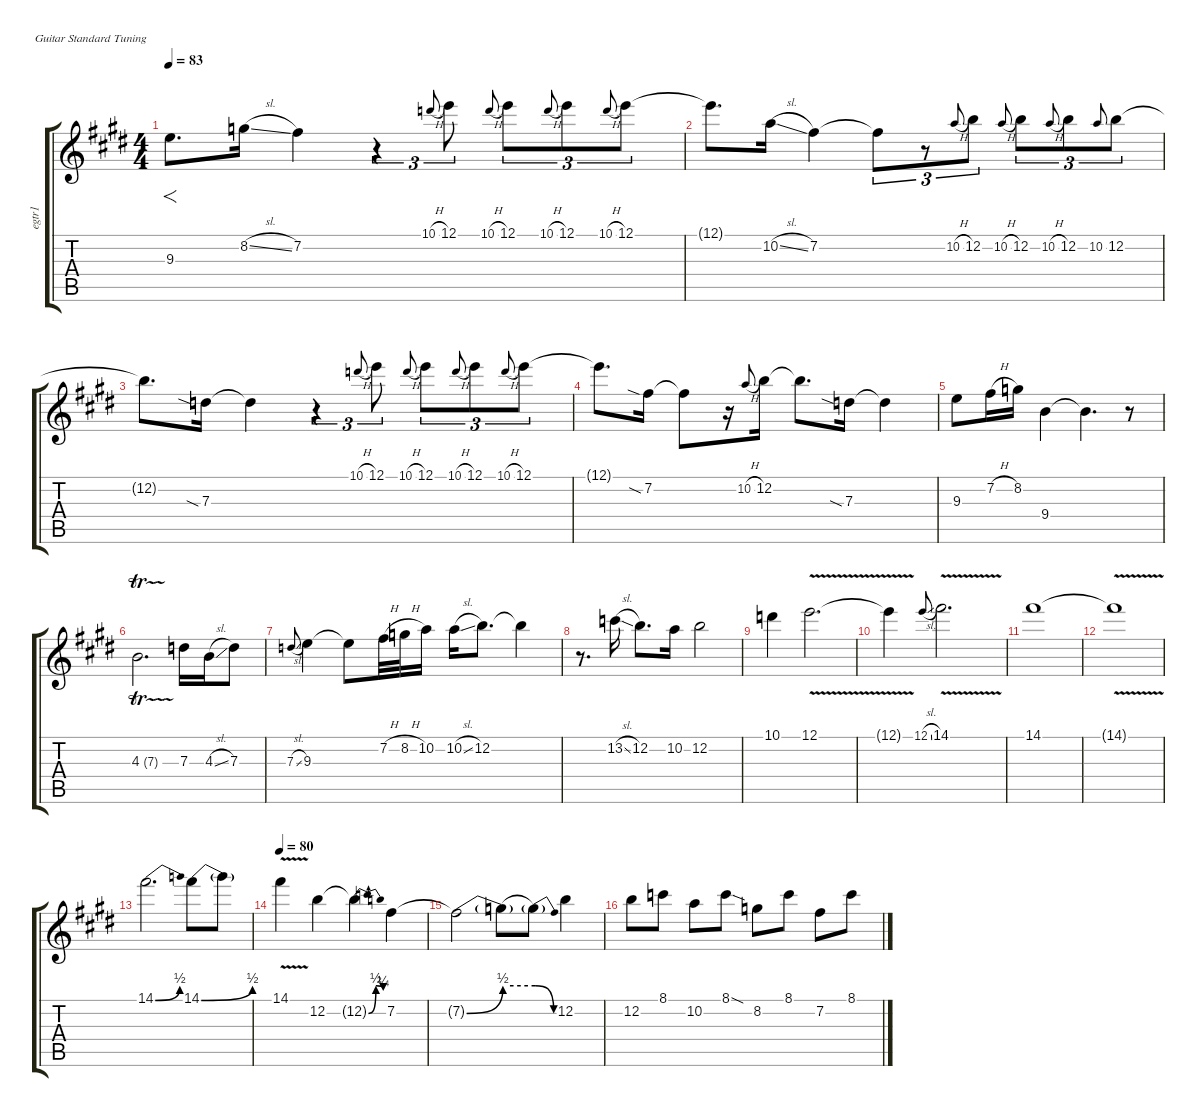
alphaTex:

\defaultSystemsLayout 4
\hideDynamics
\bracketExtendMode groupsimilarinstruments
\otherSystemsTrackNameOrientation horizontal
\chordDiagramsInScore
\track ("E.Guitar I" "egtr1") {instrument electricpiano1}
\staff {score tabs}
\tuning (E4 B3 G3 D3 A2 E2)
\displaytranspose 12
\ts (4 4)
\tempo 83
\clef g2
\scale
1.22038
\ks e
9.3{acc forcenatural}.8{f d dy mf} 8.2{sl acc forcenatural}.16 7.2{acc #}.4 r.4{tu (3 2)} 10.1{h acc forcenatural}.8{tu (3 2) gr onbeat} 12.1{acc forcenatural}.8{tu (3 2)} 10.1{h acc forcenatural}.8{tu (3 2) gr onbeat} 12.1{acc forcenatural}.8{tu (3 2)} 10.1{h acc forcenatural}.8{tu (3 2) gr onbeat} 12.1{acc forcenatural}.8{tu (3 2)} 10.1{h acc forcenatural}.8{tu (3 2) gr onbeat} 12.1{acc forcenatural}.8{tu (3 2)} |
\scale
1.22867 12.1{t acc forcenatural}.8{d} 10.2{sl acc forcenatural}.16 7.2{acc #}.4 7.2{t acc #}.8{tu (3 2)} r.8{tu (3 2)} 10.2{h acc forcenatural}.8{tu (3 2) gr onbeat} 12.2{acc forcenatural}.8{tu (3 2)} 10.2{h acc forcenatural}.8{tu (3 2) gr onbeat} 12.2{acc forcenatural}.8{tu (3 2)} 10.2{h acc forcenatural}.8{tu (3 2) gr onbeat} 12.2{acc forcenatural}.8{tu (3 2)} 10.2{acc forcenatural}.8{tu (3 2) gr onbeat} 12.2{acc forcenatural}.8{tu (3 2)} |
\scale
1.44609 12.2{t acc forcenatural}.8{d} 7.3{sia acc forcenatural}.16 7.3{t acc forcenatural}.4 r.4{tu (3 2)} 10.1{h acc forcenatural}.8{tu (3 2) gr onbeat} 12.1{acc forcenatural}.8{tu (3 2)} 10.1{h acc forcenatural}.8{tu (3 2) gr onbeat} 12.1{acc forcenatural}.8{tu (3 2)} 10.1{h acc forcenatural}.8{tu (3 2) gr onbeat} 12.1{acc forcenatural}.8{tu (3 2)} 10.1{h acc forcenatural}.8{tu (3 2) gr onbeat} 12.1{acc forcenatural}.8{tu (3 2)} |
\scale
1.11522 12.1{t acc forcenatural}.8{d} 7.2{sia acc #}.16 7.2{t acc #}.8 r.16 10.2{h acc forcenatural}.8{gr onbeat} 12.2{acc forcenatural}.16 12.2{t acc forcenatural}.8{d} 7.3{sia acc forcenatural}.16 7.3{t acc forcenatural}.4 |
\scale
0.800178 9.3{acc forcenatural}.8 7.2{h acc #}.16 8.2{acc forcenatural}.16 9.4{acc forcenatural}.4 9.4{t acc forcenatural}.4{d} r.8 |
\scale
0.638513 4.3{tr (7 16) acc forcenatural}.2{d} 7.3{acc forcenatural}.16 4.3{sl acc forcenatural}.16 7.3{acc forcenatural}.8 |
\scale
1.61563 7.3{sl acc forcenatural}.8{gr onbeat} 9.3{acc forcenatural}.4 9.3{t acc forcenatural}.8 7.2{h acc #}.32 8.2{h acc forcenatural}.32 10.2{acc forcenatural}.16 10.2{sl acc forcenatural}.16 12.2{acc forcenatural}.8{d} 12.2{t acc forcenatural}.4 |
\scale
1.00512 r.8{d} 13.2{sl acc forcenatural}.16 12.2{acc forcenatural}.8{d} 10.2{acc forcenatural}.16 12.2{acc forcenatural}.2 |
\scale
0.70167 10.1{acc forcenatural}.4 12.1{v acc forcenatural}.2{d} |
\scale
0.677587 12.1{v t acc forcenatural}.4 12.1{sl acc forcenatural}.8{gr onbeat} 14.1{v acc #}.2{d} |
14.1{acc #}.1 |
14.1{v t acc #}.1 |
14.1{be (bend 0 0 59.4 2) acc #}.2{d} 14.1{be (bend 0 0 59.4 2) acc #}.8 14.1{t}.8 |
\tempo 80
14.1{v acc #}.4 12.2{acc forcenatural}.4 12.2{be (bendrelease 0 0 21.599999999999998 2 24.599999999999998 2 52.8 1) t acc forcenatural}.4 7.2{acc #}.4 |
7.2{be (bend 0 0 59.4 2) t acc #}.2 7.2{be (hold 0 2 60 2) t}.8 7.2{be (release 0 2 59.4 0) t}.8 12.2{acc forcenatural}.4 |
12.2{acc forcenatural}.8 8.1{acc forcenatural}.8 10.2{acc forcenatural}.8 8.1{sod acc forcenatural}.8 8.2{acc forcenatural}.8 8.1{acc forcenatural}.8 7.2{acc #}.8 8.1{acc forcenatural}.8
